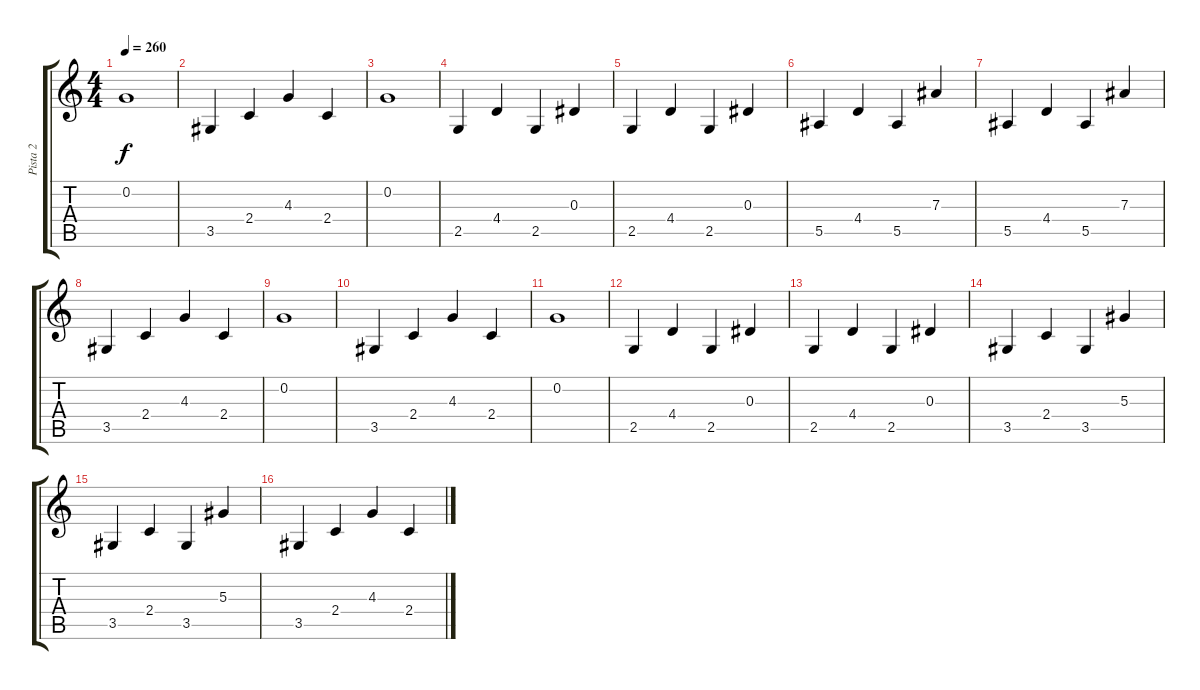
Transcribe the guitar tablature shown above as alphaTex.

\track ("Pista 2" "Pista 2") {instrument distortionguitar}
\staff {score tabs}
\tuning (C4 G3 Eb3 Bb2 F2 C2) {hide}
\ts (4 4)
\tempo 260
\clef g2
\ks c
0.2.1{dy f} |
3.5.4 2.4.4 4.3.4 2.4.4 |
0.2.1 |
2.5.4 4.4.4 2.5.4 0.3.4 |
2.5.4 4.4.4 2.5.4 0.3.4 |
5.5.4 4.4.4 5.5.4 7.3.4 |
5.5.4 4.4.4 5.5.4 7.3.4 |
3.5.4{instrument electricguitarclean} 2.4.4 4.3.4 2.4.4 |
0.2.1 |
3.5.4 2.4.4 4.3.4 2.4.4 |
0.2.1 |
2.5.4 4.4.4 2.5.4 0.3.4 |
2.5.4 4.4.4 2.5.4 0.3.4 |
3.5.4 2.4.4 3.5.4 5.3.4 |
3.5.4 2.4.4 3.5.4 5.3.4 |
3.5.4{instrument electricguitarclean} 2.4.4 4.3.4 2.4.4
